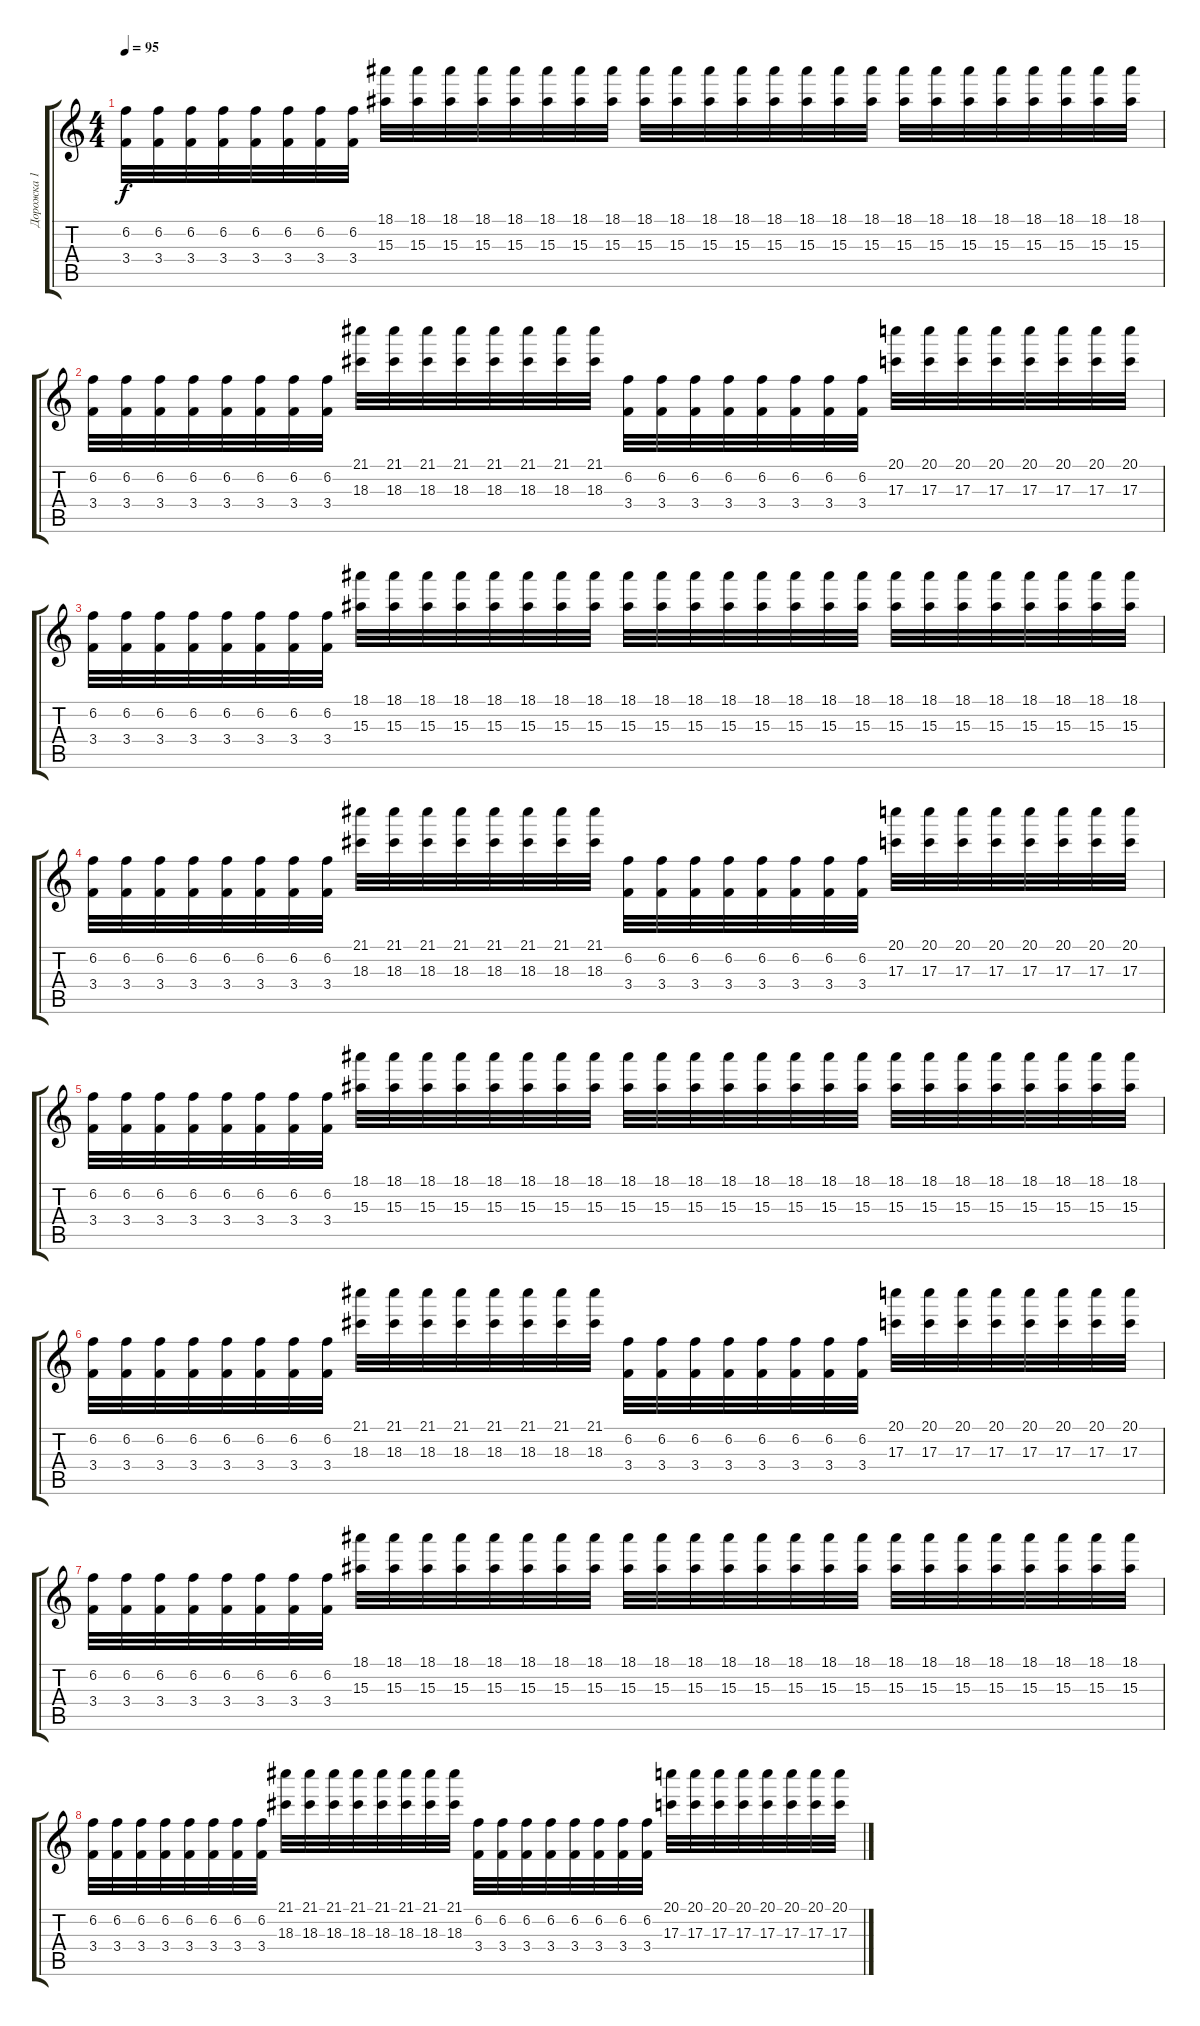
\track ("Дорожка 1" "Дорожка 1") {instrument acousticguitarsteel}
\staff {score tabs}
\tuning (E4 B3 G3 D3 A2 Eb2) {hide}
\ts (4 4)
\tempo 95
\clef g2
\ks c
(6.2 3.4).32{dy f} (6.2 3.4).32 (6.2 3.4).32 (6.2 3.4).32 (6.2 3.4).32 (6.2 3.4).32 (6.2 3.4).32 (6.2 3.4).32 (18.1 15.3).32 (18.1 15.3).32 (18.1 15.3).32 (18.1 15.3).32 (18.1 15.3).32 (18.1 15.3).32 (18.1 15.3).32 (18.1 15.3).32 (18.1 15.3).32 (18.1 15.3).32 (18.1 15.3).32 (18.1 15.3).32 (18.1 15.3).32 (18.1 15.3).32 (18.1 15.3).32 (18.1 15.3).32 (18.1 15.3).32 (18.1 15.3).32 (18.1 15.3).32 (18.1 15.3).32 (18.1 15.3).32 (18.1 15.3).32 (18.1 15.3).32 (18.1 15.3).32 |
(6.2 3.4).32 (6.2 3.4).32 (6.2 3.4).32 (6.2 3.4).32 (6.2 3.4).32 (6.2 3.4).32 (6.2 3.4).32 (6.2 3.4).32 (21.1 18.3).32 (21.1 18.3).32 (21.1 18.3).32 (21.1 18.3).32 (21.1 18.3).32 (21.1 18.3).32 (21.1 18.3).32 (21.1 18.3).32 (6.2 3.4).32 (6.2 3.4).32 (6.2 3.4).32 (6.2 3.4).32 (6.2 3.4).32 (6.2 3.4).32 (6.2 3.4).32 (6.2 3.4).32 (20.1 17.3).32 (20.1 17.3).32 (20.1 17.3).32 (20.1 17.3).32 (20.1 17.3).32 (20.1 17.3).32 (20.1 17.3).32 (20.1 17.3).32 |
(6.2 3.4).32 (6.2 3.4).32 (6.2 3.4).32 (6.2 3.4).32 (6.2 3.4).32 (6.2 3.4).32 (6.2 3.4).32 (6.2 3.4).32 (18.1 15.3).32 (18.1 15.3).32 (18.1 15.3).32 (18.1 15.3).32 (18.1 15.3).32 (18.1 15.3).32 (18.1 15.3).32 (18.1 15.3).32 (18.1 15.3).32 (18.1 15.3).32 (18.1 15.3).32 (18.1 15.3).32 (18.1 15.3).32 (18.1 15.3).32 (18.1 15.3).32 (18.1 15.3).32 (18.1 15.3).32 (18.1 15.3).32 (18.1 15.3).32 (18.1 15.3).32 (18.1 15.3).32 (18.1 15.3).32 (18.1 15.3).32 (18.1 15.3).32 |
(6.2 3.4).32 (6.2 3.4).32 (6.2 3.4).32 (6.2 3.4).32 (6.2 3.4).32 (6.2 3.4).32 (6.2 3.4).32 (6.2 3.4).32 (21.1 18.3).32 (21.1 18.3).32 (21.1 18.3).32 (21.1 18.3).32 (21.1 18.3).32 (21.1 18.3).32 (21.1 18.3).32 (21.1 18.3).32 (6.2 3.4).32 (6.2 3.4).32 (6.2 3.4).32 (6.2 3.4).32 (6.2 3.4).32 (6.2 3.4).32 (6.2 3.4).32 (6.2 3.4).32 (20.1 17.3).32 (20.1 17.3).32 (20.1 17.3).32 (20.1 17.3).32 (20.1 17.3).32 (20.1 17.3).32 (20.1 17.3).32 (20.1 17.3).32 |
(6.2 3.4).32 (6.2 3.4).32 (6.2 3.4).32 (6.2 3.4).32 (6.2 3.4).32 (6.2 3.4).32 (6.2 3.4).32 (6.2 3.4).32 (18.1 15.3).32 (18.1 15.3).32 (18.1 15.3).32 (18.1 15.3).32 (18.1 15.3).32 (18.1 15.3).32 (18.1 15.3).32 (18.1 15.3).32 (18.1 15.3).32 (18.1 15.3).32 (18.1 15.3).32 (18.1 15.3).32 (18.1 15.3).32 (18.1 15.3).32 (18.1 15.3).32 (18.1 15.3).32 (18.1 15.3).32 (18.1 15.3).32 (18.1 15.3).32 (18.1 15.3).32 (18.1 15.3).32 (18.1 15.3).32 (18.1 15.3).32 (18.1 15.3).32 |
(6.2 3.4).32 (6.2 3.4).32 (6.2 3.4).32 (6.2 3.4).32 (6.2 3.4).32 (6.2 3.4).32 (6.2 3.4).32 (6.2 3.4).32 (21.1 18.3).32 (21.1 18.3).32 (21.1 18.3).32 (21.1 18.3).32 (21.1 18.3).32 (21.1 18.3).32 (21.1 18.3).32 (21.1 18.3).32 (6.2 3.4).32 (6.2 3.4).32 (6.2 3.4).32 (6.2 3.4).32 (6.2 3.4).32 (6.2 3.4).32 (6.2 3.4).32 (6.2 3.4).32 (20.1 17.3).32 (20.1 17.3).32 (20.1 17.3).32 (20.1 17.3).32 (20.1 17.3).32 (20.1 17.3).32 (20.1 17.3).32 (20.1 17.3).32 |
(6.2 3.4).32 (6.2 3.4).32 (6.2 3.4).32 (6.2 3.4).32 (6.2 3.4).32 (6.2 3.4).32 (6.2 3.4).32 (6.2 3.4).32 (18.1 15.3).32 (18.1 15.3).32 (18.1 15.3).32 (18.1 15.3).32 (18.1 15.3).32 (18.1 15.3).32 (18.1 15.3).32 (18.1 15.3).32 (18.1 15.3).32 (18.1 15.3).32 (18.1 15.3).32 (18.1 15.3).32 (18.1 15.3).32 (18.1 15.3).32 (18.1 15.3).32 (18.1 15.3).32 (18.1 15.3).32 (18.1 15.3).32 (18.1 15.3).32 (18.1 15.3).32 (18.1 15.3).32 (18.1 15.3).32 (18.1 15.3).32 (18.1 15.3).32 |
(6.2 3.4).32 (6.2 3.4).32 (6.2 3.4).32 (6.2 3.4).32 (6.2 3.4).32 (6.2 3.4).32 (6.2 3.4).32 (6.2 3.4).32 (21.1 18.3).32 (21.1 18.3).32 (21.1 18.3).32 (21.1 18.3).32 (21.1 18.3).32 (21.1 18.3).32 (21.1 18.3).32 (21.1 18.3).32 (6.2 3.4).32 (6.2 3.4).32 (6.2 3.4).32 (6.2 3.4).32 (6.2 3.4).32 (6.2 3.4).32 (6.2 3.4).32 (6.2 3.4).32 (20.1 17.3).32 (20.1 17.3).32 (20.1 17.3).32 (20.1 17.3).32 (20.1 17.3).32 (20.1 17.3).32 (20.1 17.3).32 (20.1 17.3).32
